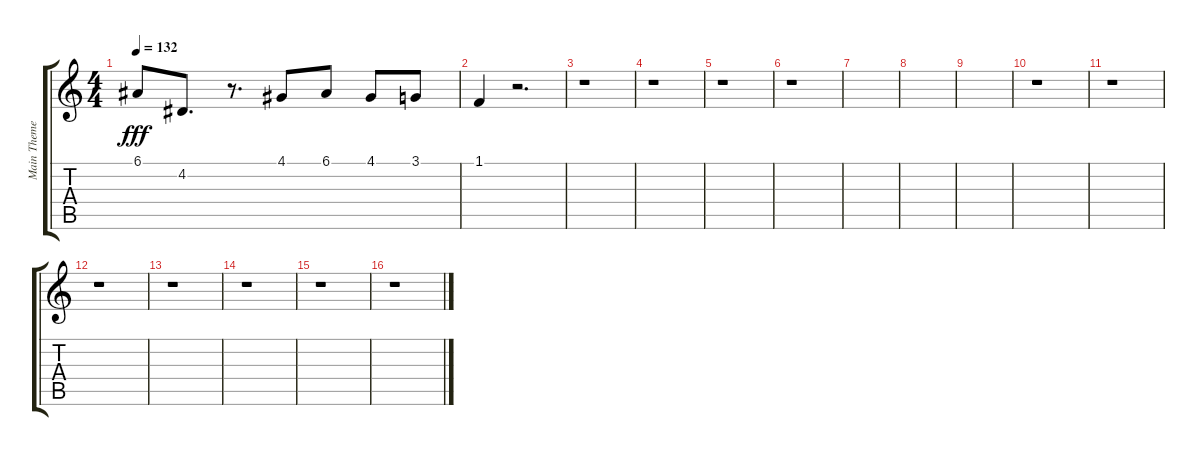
\track ("Main Theme" "Main Theme") {instrument altosax}
\staff {score tabs}
\tuning (E4 B3 G3 D3 A2 E2) {hide}
\ts (4 4)
\tempo 132
\clef g2
\ks c
6.1.8{dy fff} 4.2.8{d} r.8{d} 4.1.8 6.1.8 4.1.8 3.1.8 |
1.1.4 r.2{d} |
r.1 |
r.1 |
r.1 |
r.1 |
|
|
|
r.1 |
r.1 |
r.1 |
r.1 |
r.1 |
r.1 |
r.1
